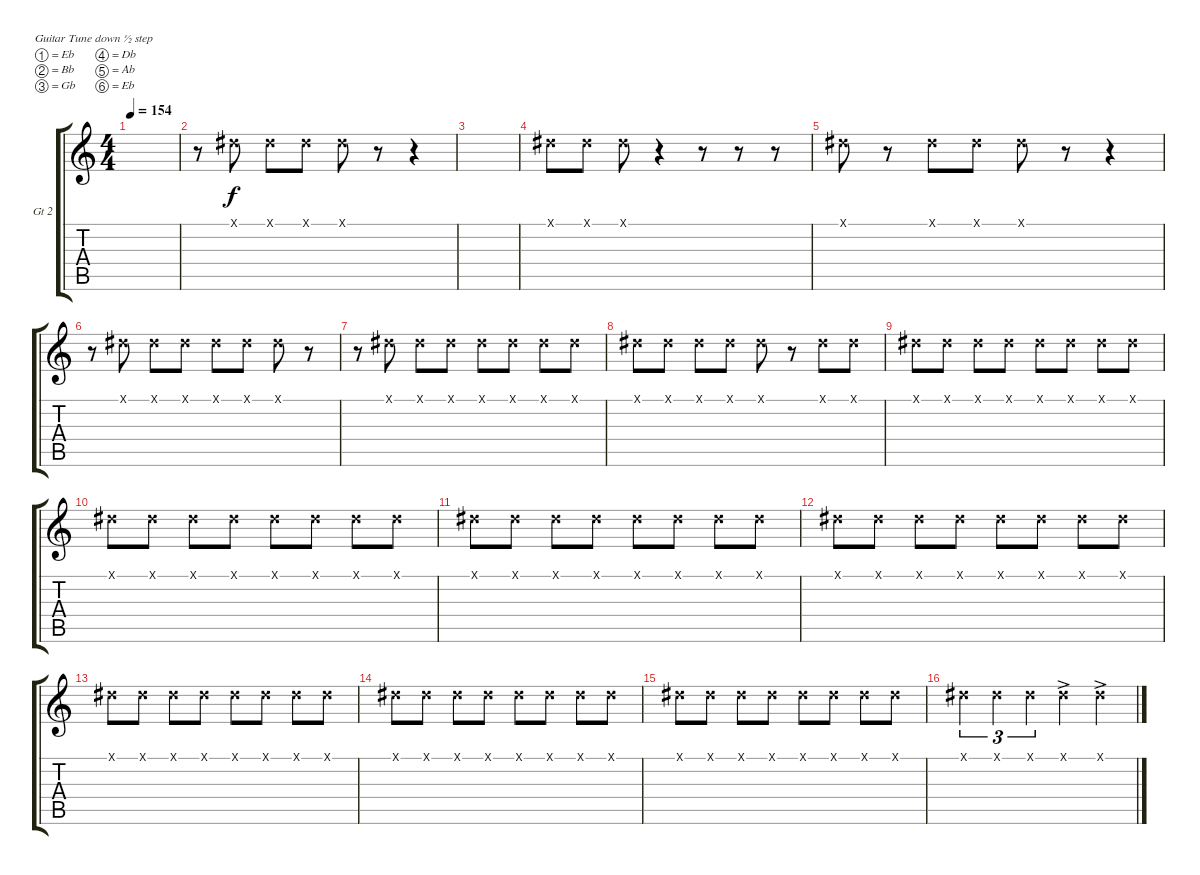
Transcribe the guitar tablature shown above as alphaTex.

\defaultSystemsLayout 4
\bracketExtendMode groupsimilarinstruments
\firstSystemTrackNameOrientation horizontal
\otherSystemsTrackNameOrientation horizontal
\track ("El Guitar" "Gt 2") {instrument distortionguitar}
\staff {score tabs}
\tuning (Eb4 Bb3 Gb3 Db3 Ab2 Eb2)
\ts (4 4)
\tempo 154
\clef g2
\ks c
|
r.8 0.1{x}.8 0.1{x}.8 0.1{x}.8 0.1{x}.8 r.8 r.4 |
|
0.1{x}.8 0.1{x}.8 0.1{x}.8 r.4 r.8 r.8 r.8 |
0.1{x}.8 r.8 0.1{x}.8 0.1{x}.8 0.1{x}.8 r.8 r.4 |
r.8 0.1{x}.8 0.1{x}.8 0.1{x}.8 0.1{x}.8 0.1{x}.8 0.1{x}.8 r.8 |
r.8 0.1{x}.8 0.1{x}.8 0.1{x}.8 0.1{x}.8 0.1{x}.8 0.1{x}.8 0.1{x}.8 |
0.1{x}.8 0.1{x}.8 0.1{x}.8 0.1{x}.8 0.1{x}.8 r.8 0.1{x}.8 0.1{x}.8 |
0.1{x}.8 0.1{x}.8 0.1{x}.8 0.1{x}.8 0.1{x}.8 0.1{x}.8 0.1{x}.8 0.1{x}.8 |
0.1{x}.8 0.1{x}.8 0.1{x}.8 0.1{x}.8 0.1{x}.8 0.1{x}.8 0.1{x}.8 0.1{x}.8 |
0.1{x}.8 0.1{x}.8 0.1{x}.8 0.1{x}.8 0.1{x}.8 0.1{x}.8 0.1{x}.8 0.1{x}.8 |
0.1{x}.8 0.1{x}.8 0.1{x}.8 0.1{x}.8 0.1{x}.8 0.1{x}.8 0.1{x}.8 0.1{x}.8 |
0.1{x}.8 0.1{x}.8 0.1{x}.8 0.1{x}.8 0.1{x}.8 0.1{x}.8 0.1{x}.8 0.1{x}.8 |
0.1{x}.8 0.1{x}.8 0.1{x}.8 0.1{x}.8 0.1{x}.8 0.1{x}.8 0.1{x}.8 0.1{x}.8 |
0.1{x}.8 0.1{x}.8 0.1{x}.8 0.1{x}.8 0.1{x}.8 0.1{x}.8 0.1{x}.8 0.1{x}.8 |
0.1{x}.4{tu (3 2)} 0.1{x}.4{tu (3 2)} 0.1{x}.4{tu (3 2)} 0.1{ac x}.4 0.1{ac x}.4
